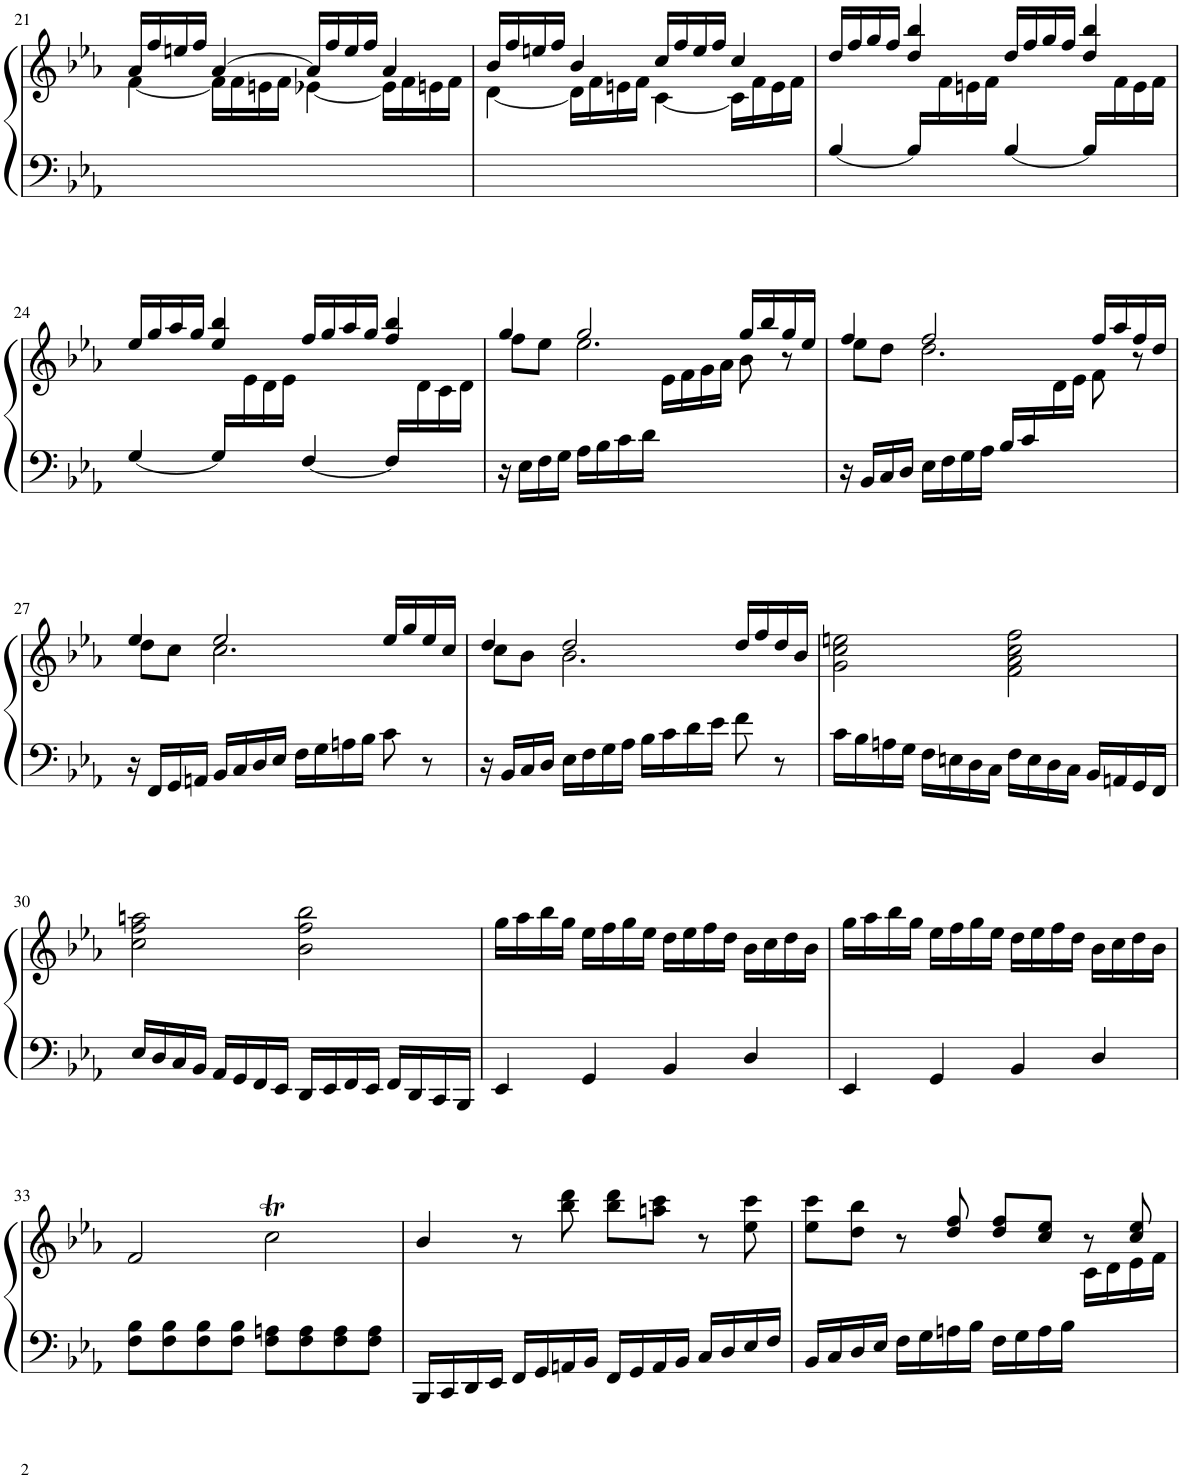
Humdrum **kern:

**kern	**kern
*part1	*part1
*staff2	*staff1
*I"Piano	*
*I'Pno.	*
!!LO:PB:g=z
*clefF4	*clefG2
*k[b-e-a-]	*k[b-e-a-]
*M4/4	*M4/4
*met(c)	*met(c)
=21	=21
*	*^
1ryy	16a-/LL	[<4f\
.	16ff/	.
.	16een/	.
.	16ff/JJ	.
.	[>4a-/	16f\LL]
.	.	16f\
.	.	16en\
.	.	16f\JJ
.	16a-/LL]	[<4e-X\
.	16ff/	.
.	16ee/	.
.	16ff/JJ	.
.	4a-/	16e-\LL]
.	.	16f\
.	.	16en\
.	.	16f\JJ
=22	=22	=22
1ryy	16b-/LL	[<4d\
.	16ff/	.
.	16een/	.
.	16ff/JJ	.
.	4b-/	16d\LL]
.	.	16f\
.	.	16en\
.	.	16f\JJ
.	16cc/LL	[<4c\
.	16ff/	.
.	16ee/	.
.	16ff/JJ	.
.	4cc/	16c\LL]
.	.	16f\
.	.	16e\
.	.	16f\JJ
=23	=23	=23
[<4B-/	16dd/LL	16ryy
*	*v	*v
.	16ff/
.	16gg/
.	16ff/JJ
16B-/LL]	4dd/ 4bb-/
*	*^
8.ryy	.	16f\
.	.	16en\
.	.	16f\JJ
[<4B-/	16dd/LL	16ryy
*	*v	*v
.	16ff/
.	16gg/
.	16ff/JJ
16B-/LL]	4dd/ 4bb-/
*	*^
8.ryy	.	16f\
.	.	16e\
.	.	16f\JJ
!!LO:LB:g=z	!!
=24	=24	=24
[<4G/	16ee-/LL	16ryy
*	*v	*v
.	16gg/
.	16aa-/
.	16gg/JJ
16G/LL]	4ee-/ 4bb-/
*	*^
8.ryy	.	16e-\
.	.	16d\
.	.	16e-\JJ
[<4F/	16ff/LL	16ryy
*	*v	*v
.	16gg/
.	16aa-/
.	16gg/JJ
16F/LL]	4ff/ 4bb-/
*	*^
8.ryy	.	16d\
.	.	16c\
.	.	16d\JJ
=25	=25	=25
*	*	*^
16r	8ff\L	4gg/	2ryy
16E-\LL	.	.	.
16F\	8ee-\J	.	.
16G\JJ	.	.	.
16A-\LL	2gg/	2.ee-\	.
16B-\	.	.	.
16c\	.	.	.
16d\JJ	.	.	.
4.ryy	.	.	16e-\LL
.	.	.	16f\
.	.	.	16g\
.	.	.	16a-\JJ
.	16gg/LL	.	8b-\
.	16bb-/	.	.
8r	16gg/	.	8ryy
.	16ee-/JJ	.	.
=26	=26	=26	=26
16r	8ee-\L	4ff/	8ryy
16BB-/LL	.	.	.
*	*	*v	*v
16C/	8dd\J	.
16D/JJ	.	.
16E-\LL	2ff/	2.dd\
16F\	.	.
16G\	.	.
16A-\JJ	.	.
16B-/LL	.	.
16c/	.	.
*	*	*^
4ryy	.	.	16d\
.	.	.	16e-\JJ
.	16ff/LL	.	8f\
.	16aa-/	.	.
8r	16ff/	.	8ryy
.	16dd/JJ	.	.
*	*	*v	*v
!!LO:LB:g=z
=27	=27	=27
16r	8dd\L	4ee-/
16FF/LL	.	.
16GG/	8cc\J	.
16AAn/JJ	.	.
16BB-/LL	2ee-/	2.cc\
16C/	.	.
16D/	.	.
16E-/JJ	.	.
16F\LL	.	.
16G\	.	.
16An\	.	.
16B-\JJ	.	.
8c\	16ee-/LL	.
.	16gg/	.
8r	16ee-/	.
.	16cc/JJ	.
=28	=28	=28
16r	8cc\L	4dd/
16BB-/LL	.	.
16C/	8b-\J	.
16D/JJ	.	.
16E-\LL	2dd/	2.b-\
16F\	.	.
16G\	.	.
16A-\JJ	.	.
16B-\LL	.	.
16c\	.	.
16d\	.	.
16e-\JJ	.	.
8f\	16dd/LL	.
.	16ff/	.
8r	16dd/	.
.	16b-/JJ	.
*	*v	*v
=29	=29
16c\LL	2g\ 2cc\ 2een\
16B-\	.
16An\	.
16G\JJ	.
16F\LL	.
16En\	.
16D\	.
16C\JJ	.
16F\LL	2f\ 2a-\ 2cc\ 2ff\
16E\	.
16D\	.
16C\JJ	.
16BB-/LL	.
16AAn/	.
16GG/	.
16FF/JJ	.
!!LO:LB:g=z
=30	=30
16E-/LL	2cc\ 2ff\ 2aan\
16D/	.
16C/	.
16BB-/JJ	.
16AA-/LL	.
16GG/	.
16FF/	.
16EE-/JJ	.
16DD/LL	2b-\ 2ff\ 2bb-\
16EE-/	.
16FF/	.
16EE-/JJ	.
16FF/LL	.
16DD/	.
16CC/	.
16BBB-/JJ	.
=31	=31
4EE-/	16gg\LL
.	16aa-\
.	16bb-\
.	16gg\JJ
4GG/	16ee-\LL
.	16ff\
.	16gg\
.	16ee-\JJ
4BB-/	16dd\LL
.	16ee-\
.	16ff\
.	16dd\JJ
4D/	16b-\LL
.	16cc\
.	16dd\
.	16b-\JJ
=32	=32
4EE-/	16gg\LL
.	16aa-\
.	16bb-\
.	16gg\JJ
4GG/	16ee-\LL
.	16ff\
.	16gg\
.	16ee-\JJ
4BB-/	16dd\LL
.	16ee-\
.	16ff\
.	16dd\JJ
4D/	16b-\LL
.	16cc\
.	16dd\
.	16b-\JJ
!!LO:LB:g=z
=33	=33
8F\ 8B-\L	2f/
8F\ 8B-\	.
8F\ 8B-\	.
8F\ 8B-\J	.
8F\ 8An\L	2ccT\
8F\ 8A\	.
8F\ 8A\	.
8F\ 8A\J	.
=34	=34
16BBB-/LL	4b-/
16CC/	.
16DD/	.
16EE-/JJ	.
16FF/LL	8r
16GG/	.
16AAn/	8bb-\ 8ddd\
16BB-/JJ	.
16FF/LL	8bb-\ 8ddd\L
16GG/	.
16AA/	8aan\ 8ccc\J
16BB-/JJ	.
16C/LL	8r
16D/	.
16E-/	8ee-\ 8ccc\
16F/JJ	.
=35	=35
*	*^
16BB-/LL	8ee-\ 8ccc\L	2.ryy
16C/	.	.
16D/	8dd\ 8bb-\J	.
16E-/JJ	.	.
16F\LL	8r	.
16G\	.	.
16An\	8dd/ 8ff/	.
16B-\JJ	.	.
16F\LL	8dd/ 8ff/L	.
16G\	.	.
16A\	8cc/ 8ee-/J	.
16B-\JJ	.	.
4ryy	8r	16c\LL
.	.	16d\
.	8cc/ 8ee-/	16e-\
.	.	16f\JJ
*	*v	*v
=	=
*-	*-
